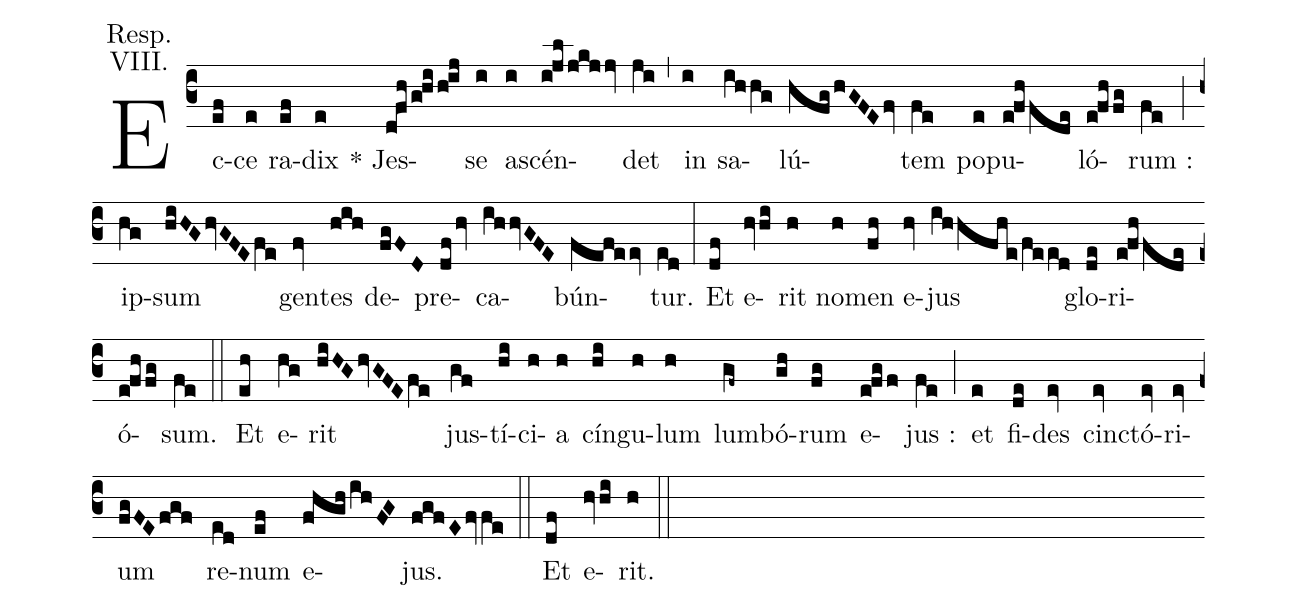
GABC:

annotation: Resp.;
annotation: VIII.;
%%
(c3) Ec(ef)ce(e) ra(ef)dix(e) * Jes(dfhghihij)se(i) as(i)cén(ijljkjjv)det(ji) (,)
in(i) sa(ihhg)lú(hfghGFEfv)tem(fe) po(e)pu(efhfde)ló(efhfg)rum :(fe) (;)
ip(hg)sum(hiHGhvGFEfe) gen(fv)tes(hih) de(fgFD)pre(dfhv)ca(ihhvGFE)bún(fefeev)tur.(ed) (:)
Et(df) e(hvhi)rit(h) no(h)men(fh) e(hv)jus(ihhfhefeed) glo(de)ri(efhfde)ó(efhfg)sum.(fe) (::)
Et(eh) e(hg)rit(hiHGhvGFEfe) jus(gf)tí(hi)ci(h)a(h) cín(hi)gu(h)lum(h) lum(gf~)bó(gh)rum(fg) e(efgf)jus :(fe) (;)
et(e) fi(de)des(ev) cinc(ev)tó(ev)ri(ev)um(fgFEfgf) re(ed)num(ef) e(fhghihFG)jus.(fgfEfvfe) (::)
Et(df) e(hvhi)rit.(h) (::)
